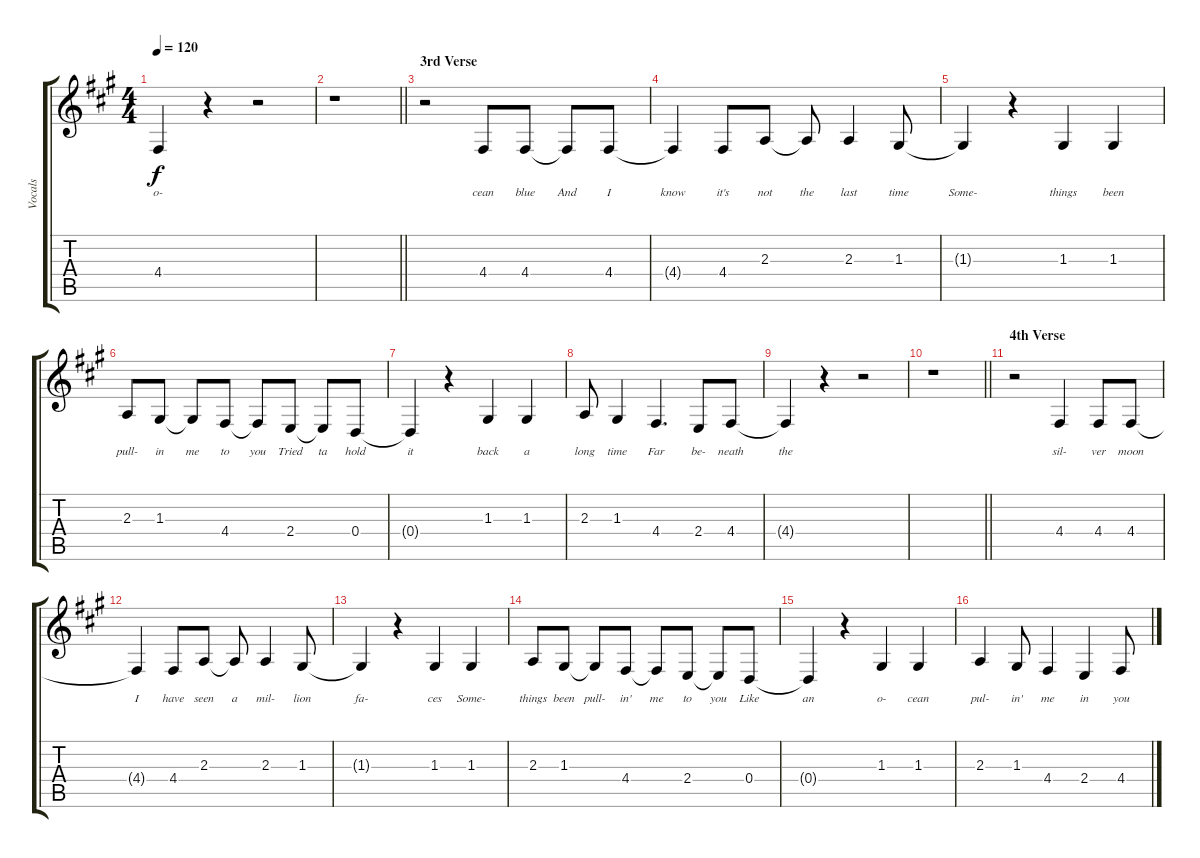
\track ("Vocals" "Vocals") {instrument oboe}
\staff {score tabs}
\tuning (E4 B3 G3 D3 A2 E2) {hide}
\ts (4 4)
\tempo 120
\clef g2
\ks f#minor
4.4{t}.4{lyrics (0 "o-") lyrics (1 "") lyrics (2 "") lyrics (3 "") lyrics (4 "") dy f} r.4 r.2 |
\barLineRight lightlight
r.1 |
\section ("" "3rd Verse")
r.2 4.4.8{lyrics (0 "cean") lyrics (1 "") lyrics (2 "") lyrics (3 "") lyrics (4 "")} 4.4.8{lyrics (0 "blue") lyrics (1 "") lyrics (2 "") lyrics (3 "") lyrics (4 "")} 4.4{t}.8{lyrics (0 "And") lyrics (1 "") lyrics (2 "") lyrics (3 "") lyrics (4 "")} 4.4.8{lyrics (0 "I") lyrics (1 "") lyrics (2 "") lyrics (3 "") lyrics (4 "")} |
4.4{t}.4{lyrics (0 "know") lyrics (1 "") lyrics (2 "") lyrics (3 "") lyrics (4 "")} 4.4.8{lyrics (0 "it's") lyrics (1 "") lyrics (2 "") lyrics (3 "") lyrics (4 "")} 2.3.8{lyrics (0 "not") lyrics (1 "") lyrics (2 "") lyrics (3 "") lyrics (4 "")} 2.3{t}.8{lyrics (0 "the") lyrics (1 "") lyrics (2 "") lyrics (3 "") lyrics (4 "")} 2.3.4{lyrics (0 "last") lyrics (1 "") lyrics (2 "") lyrics (3 "") lyrics (4 "")} 1.3.8{lyrics (0 "time") lyrics (1 "") lyrics (2 "") lyrics (3 "") lyrics (4 "")} |
1.3{t}.4{lyrics (0 "Some-") lyrics (1 "") lyrics (2 "") lyrics (3 "") lyrics (4 "")} r.4 1.3.4{lyrics (0 "things") lyrics (1 "") lyrics (2 "") lyrics (3 "") lyrics (4 "")} 1.3.4{lyrics (0 "been") lyrics (1 "") lyrics (2 "") lyrics (3 "") lyrics (4 "")} |
2.3.8{lyrics (0 "pull-") lyrics (1 "") lyrics (2 "") lyrics (3 "") lyrics (4 "")} 1.3.8{lyrics (0 "in") lyrics (1 "") lyrics (2 "") lyrics (3 "") lyrics (4 "")} 1.3{t}.8{lyrics (0 "me") lyrics (1 "") lyrics (2 "") lyrics (3 "") lyrics (4 "")} 4.4.8{lyrics (0 "to") lyrics (1 "") lyrics (2 "") lyrics (3 "") lyrics (4 "")} 4.4{t}.8{lyrics (0 "you") lyrics (1 "") lyrics (2 "") lyrics (3 "") lyrics (4 "")} 2.4.8{lyrics (0 "Tried") lyrics (1 "") lyrics (2 "") lyrics (3 "") lyrics (4 "")} 2.4{t}.8{lyrics (0 "ta") lyrics (1 "") lyrics (2 "") lyrics (3 "") lyrics (4 "")} 0.4.8{lyrics (0 "hold") lyrics (1 "") lyrics (2 "") lyrics (3 "") lyrics (4 "")} |
0.4{t}.4{lyrics (0 "it") lyrics (1 "") lyrics (2 "") lyrics (3 "") lyrics (4 "")} r.4 1.3.4{lyrics (0 "back") lyrics (1 "") lyrics (2 "") lyrics (3 "") lyrics (4 "")} 1.3.4{lyrics (0 "a") lyrics (1 "") lyrics (2 "") lyrics (3 "") lyrics (4 "")} |
2.3.8{lyrics (0 "long") lyrics (1 "") lyrics (2 "") lyrics (3 "") lyrics (4 "")} 1.3.4{lyrics (0 "time") lyrics (1 "") lyrics (2 "") lyrics (3 "") lyrics (4 "")} 4.4.4{d lyrics (0 "Far") lyrics (1 "") lyrics (2 "") lyrics (3 "") lyrics (4 "")} 2.4.8{lyrics (0 "be-") lyrics (1 "") lyrics (2 "") lyrics (3 "") lyrics (4 "")} 4.4.8{lyrics (0 "neath") lyrics (1 "") lyrics (2 "") lyrics (3 "") lyrics (4 "")} |
4.4{t}.4{lyrics (0 "the") lyrics (1 "") lyrics (2 "") lyrics (3 "") lyrics (4 "")} r.4 r.2 |
\barLineRight lightlight
r.1 |
\section ("" "4th Verse")
r.2 4.4.4{lyrics (0 "sil-") lyrics (1 "") lyrics (2 "") lyrics (3 "") lyrics (4 "")} 4.4.8{lyrics (0 "ver") lyrics (1 "") lyrics (2 "") lyrics (3 "") lyrics (4 "")} 4.4.8{lyrics (0 "moon") lyrics (1 "") lyrics (2 "") lyrics (3 "") lyrics (4 "")} |
4.4{t}.4{lyrics (0 "I") lyrics (1 "") lyrics (2 "") lyrics (3 "") lyrics (4 "")} 4.4.8{lyrics (0 "have") lyrics (1 "") lyrics (2 "") lyrics (3 "") lyrics (4 "")} 2.3.8{lyrics (0 "seen") lyrics (1 "") lyrics (2 "") lyrics (3 "") lyrics (4 "")} 2.3{t}.8{lyrics (0 "a") lyrics (1 "") lyrics (2 "") lyrics (3 "") lyrics (4 "")} 2.3.4{lyrics (0 "mil-") lyrics (1 "") lyrics (2 "") lyrics (3 "") lyrics (4 "")} 1.3.8{lyrics (0 "lion") lyrics (1 "") lyrics (2 "") lyrics (3 "") lyrics (4 "")} |
1.3{t}.4{lyrics (0 "fa-") lyrics (1 "") lyrics (2 "") lyrics (3 "") lyrics (4 "")} r.4 1.3.4{lyrics (0 "ces") lyrics (1 "") lyrics (2 "") lyrics (3 "") lyrics (4 "")} 1.3.4{lyrics (0 "Some-") lyrics (1 "") lyrics (2 "") lyrics (3 "") lyrics (4 "")} |
2.3.8{lyrics (0 "things") lyrics (1 "") lyrics (2 "") lyrics (3 "") lyrics (4 "")} 1.3.8{lyrics (0 "been") lyrics (1 "") lyrics (2 "") lyrics (3 "") lyrics (4 "")} 1.3{t}.8{lyrics (0 "pull-") lyrics (1 "") lyrics (2 "") lyrics (3 "") lyrics (4 "")} 4.4.8{lyrics (0 "in'") lyrics (1 "") lyrics (2 "") lyrics (3 "") lyrics (4 "")} 4.4{t}.8{lyrics (0 "me") lyrics (1 "") lyrics (2 "") lyrics (3 "") lyrics (4 "")} 2.4.8{lyrics (0 "to") lyrics (1 "") lyrics (2 "") lyrics (3 "") lyrics (4 "")} 2.4{t}.8{lyrics (0 "you") lyrics (1 "") lyrics (2 "") lyrics (3 "") lyrics (4 "")} 0.4.8{lyrics (0 "Like") lyrics (1 "") lyrics (2 "") lyrics (3 "") lyrics (4 "")} |
0.4{t}.4{lyrics (0 "an") lyrics (1 "") lyrics (2 "") lyrics (3 "") lyrics (4 "")} r.4 1.3.4{lyrics (0 "o-") lyrics (1 "") lyrics (2 "") lyrics (3 "") lyrics (4 "")} 1.3.4{lyrics (0 "cean") lyrics (1 "") lyrics (2 "") lyrics (3 "") lyrics (4 "")} |
2.3.4{lyrics (0 "pul-") lyrics (1 "") lyrics (2 "") lyrics (3 "") lyrics (4 "")} 1.3.8{lyrics (0 "in'") lyrics (1 "") lyrics (2 "") lyrics (3 "") lyrics (4 "")} 4.4.4{lyrics (0 "me") lyrics (1 "") lyrics (2 "") lyrics (3 "") lyrics (4 "")} 2.4.4{lyrics (0 "in") lyrics (1 "") lyrics (2 "") lyrics (3 "") lyrics (4 "")} 4.4.8{lyrics (0 "you") lyrics (1 "") lyrics (2 "") lyrics (3 "") lyrics (4 "")}
